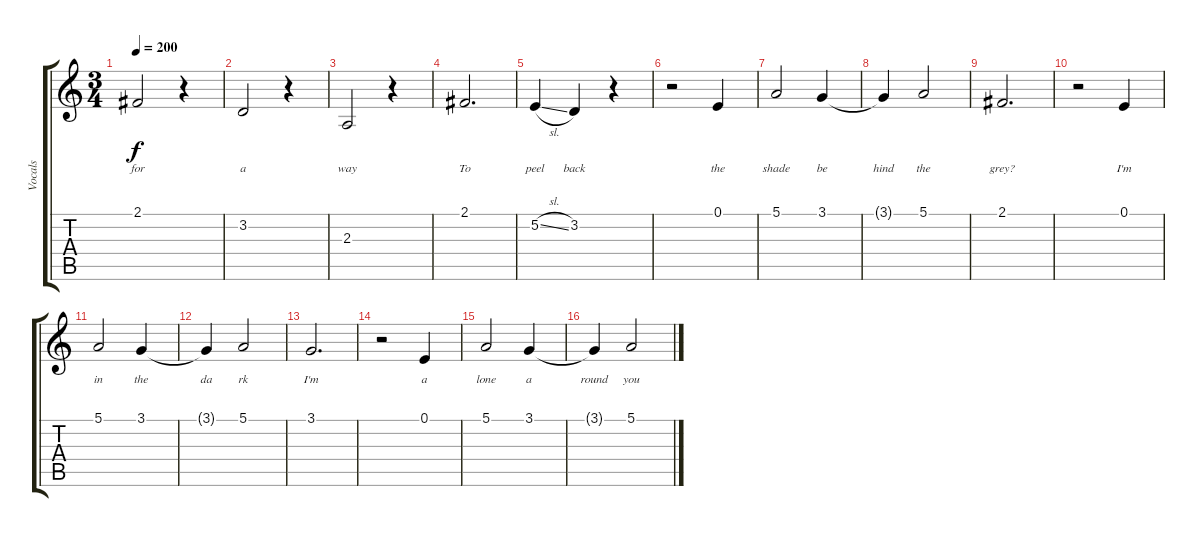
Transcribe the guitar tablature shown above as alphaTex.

\track ("Vocals" "Vocals") {instrument lead1square}
\staff {score tabs}
\tuning (E4 B3 G3 D3 A2 D2) {hide}
\ts (3 4)
\tempo 200
\clef g2
\ks c
2.1.2{lyrics (0 "for") lyrics (1 "") lyrics (2 "") lyrics (3 "") lyrics (4 "") dy f} r.4 |
3.2.2{lyrics (0 "a") lyrics (1 "") lyrics (2 "") lyrics (3 "") lyrics (4 "")} r.4 |
2.3.2{lyrics (0 "way") lyrics (1 "") lyrics (2 "") lyrics (3 "") lyrics (4 "")} r.4 |
2.1.2{d lyrics (0 "To") lyrics (1 "") lyrics (2 "") lyrics (3 "") lyrics (4 "")} |
5.2{sl}.4{lyrics (0 "peel") lyrics (1 "") lyrics (2 "") lyrics (3 "") lyrics (4 "")} 3.2.4{lyrics (0 "back") lyrics (1 "") lyrics (2 "") lyrics (3 "") lyrics (4 "")} r.4 |
r.2 0.1.4{lyrics (0 "the") lyrics (1 "") lyrics (2 "") lyrics (3 "") lyrics (4 "")} |
5.1.2{lyrics (0 "shade") lyrics (1 "") lyrics (2 "") lyrics (3 "") lyrics (4 "")} 3.1.4{lyrics (0 "be") lyrics (1 "") lyrics (2 "") lyrics (3 "") lyrics (4 "")} |
3.1{t}.4{lyrics (0 "hind") lyrics (1 "") lyrics (2 "") lyrics (3 "") lyrics (4 "")} 5.1.2{lyrics (0 "the") lyrics (1 "") lyrics (2 "") lyrics (3 "") lyrics (4 "")} |
2.1.2{d lyrics (0 "grey?") lyrics (1 "") lyrics (2 "") lyrics (3 "") lyrics (4 "")} |
r.2 0.1.4{lyrics (0 "I'm") lyrics (1 "") lyrics (2 "") lyrics (3 "") lyrics (4 "")} |
5.1.2{lyrics (0 "in") lyrics (1 "") lyrics (2 "") lyrics (3 "") lyrics (4 "")} 3.1.4{lyrics (0 "the") lyrics (1 "") lyrics (2 "") lyrics (3 "") lyrics (4 "")} |
3.1{t}.4{lyrics (0 "da") lyrics (1 "") lyrics (2 "") lyrics (3 "") lyrics (4 "")} 5.1.2{lyrics (0 "rk") lyrics (1 "") lyrics (2 "") lyrics (3 "") lyrics (4 "")} |
3.1.2{d lyrics (0 "I'm") lyrics (1 "") lyrics (2 "") lyrics (3 "") lyrics (4 "")} |
r.2 0.1.4{lyrics (0 "a") lyrics (1 "") lyrics (2 "") lyrics (3 "") lyrics (4 "")} |
5.1.2{lyrics (0 "lone") lyrics (1 "") lyrics (2 "") lyrics (3 "") lyrics (4 "")} 3.1.4{lyrics (0 "a") lyrics (1 "") lyrics (2 "") lyrics (3 "") lyrics (4 "")} |
3.1{t}.4{lyrics (0 "round") lyrics (1 "") lyrics (2 "") lyrics (3 "") lyrics (4 "")} 5.1.2{lyrics (0 "you") lyrics (1 "") lyrics (2 "") lyrics (3 "") lyrics (4 "")}
